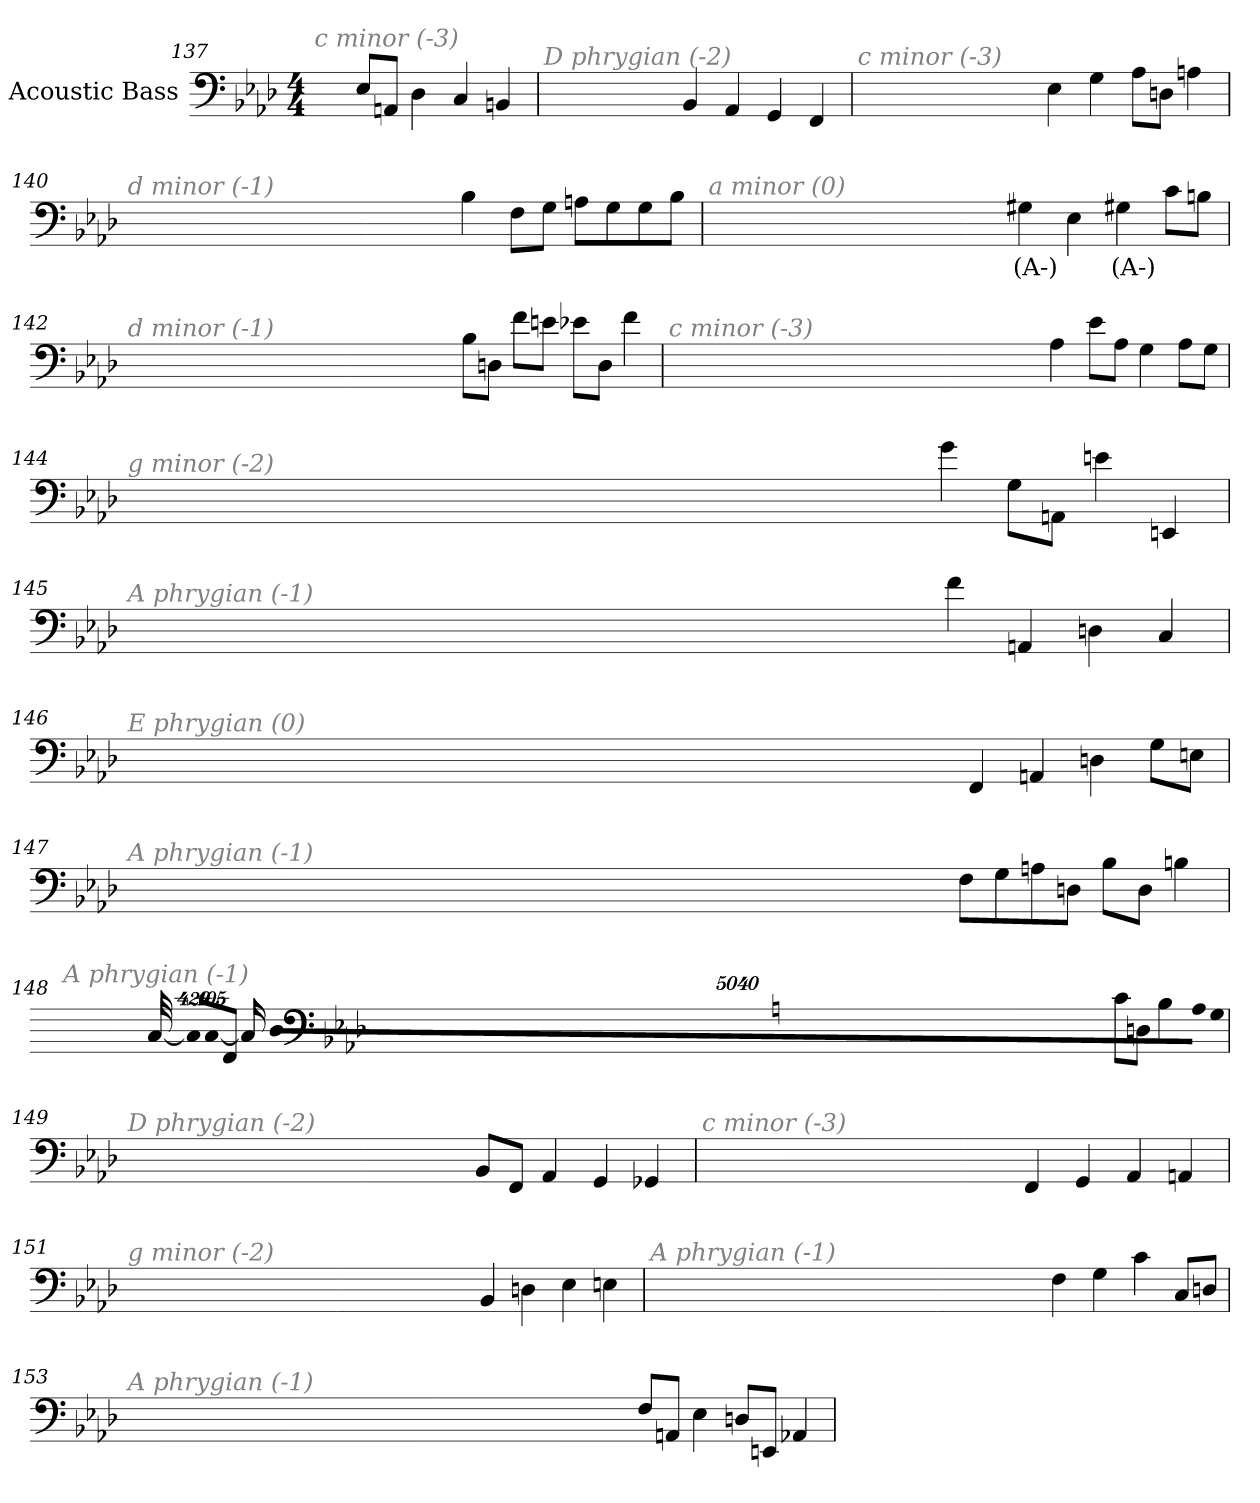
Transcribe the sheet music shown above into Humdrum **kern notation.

**kern	**text
*part1	*part1
*staff1	*staff1
*I"Acoustic Bass	*
*clefF4	*
*ITrd7c12	*
*k[b-e-a-d-]	*
*A-:	*
*M4/4	*
=137	=137
!LO:TX:i:color=#808080:t=c minor (-3)	!
8EE-L	.
8AAAnJ	.
4DD-	.
4CC	.
4BBBn	.
=138	=138
!LO:TX:i:color=#808080:t=D phrygian (-2)	!
4BBB-	.
4AAA-	.
4GGG	.
4FFF	.
=139	=139
!LO:TX:i:color=#808080:t=c minor (-3)	!
4EE-	.
4GG	.
8AA-L	.
8DDnJ	.
4AAn	.
=140	=140
!LO:TX:i:color=#808080:t=d minor (-1)	!
4BB-	.
8FFL	.
8GGJ	.
8AAnL	.
8GG	.
8GG	.
8BB-J	.
=141	=141
!LO:TX:i:color=#808080:t=a minor (0)	!
4GG#Xi	(A-)
4EE-	.
4GG#Xi	(A-)
8CL	.
8BBnJ	.
=142	=142
!LO:TX:i:color=#808080:t=d minor (-1)	!
8BB-L	.
8DDnJ	.
8FL	.
8EnJ	.
8E-XL	.
8DDJ	.
4F	.
=143	=143
!LO:TX:i:color=#808080:t=c minor (-3)	!
4AA-	.
8E-L	.
8AA-J	.
4GG	.
8AA-L	.
8GGJ	.
=144	=144
!LO:TX:i:color=#808080:t=g minor (-2)	!
4G	.
8GGL	.
8AAAnJ	.
4En	.
4EEEn	.
=145	=145
!LO:TX:i:color=#808080:t=A phrygian (-1)	!
4F	.
4AAAn	.
4DDn	.
4CC	.
=146	=146
!LO:TX:i:color=#808080:t=E phrygian (0)	!
4FFF	.
4AAAn	.
4DDn	.
8GGL	.
8EEnJ	.
=147	=147
!LO:TX:i:color=#808080:t=A phrygian (-1)	!
8FFL	.
8GG	.
8AAn	.
8DDnJ	.
8BB-L	.
8DDJ	.
4BBn	.
=148	=148
!LO:TX:i:color=#808080:t=A phrygian (-1)	!
8CL	.
8DDnJ	.
4BB-	.
!LO:N:vis=8	!
40320%3347AAnL	.
!LO:N:vis=8	!
40320%3347GG	.
!LO:N:vis=8	!
40320%3347DDJ	.
!LO:N:vis=1024	!
[13440%13CCL	.
16CCL_	.
32CCL_	.
!LO:N:vis=1024%31	!
13440%407CCL]	.
8FFFJ	.
=149	=149
!LO:TX:i:color=#808080:t=D phrygian (-2)	!
8BBB-L	.
8FFFJ	.
4AAA-	.
4GGG	.
4GGG-X	.
=150	=150
!LO:TX:i:color=#808080:t=c minor (-3)	!
4FFF	.
4GGG	.
4AAA-	.
4AAAn	.
=151	=151
!LO:TX:i:color=#808080:t=g minor (-2)	!
4BBB-	.
4DDn	.
4EE-	.
4EEn	.
=152	=152
!LO:TX:i:color=#808080:t=A phrygian (-1)	!
4FF	.
4GG	.
4C	.
8CCL	.
8DDnJ	.
=153	=153
!LO:TX:i:color=#808080:t=A phrygian (-1)	!
8FFL	.
8AAAnJ	.
4EE-	.
8DDnL	.
8EEEnJ	.
4AAA-X	.
=	=
*-	*-
